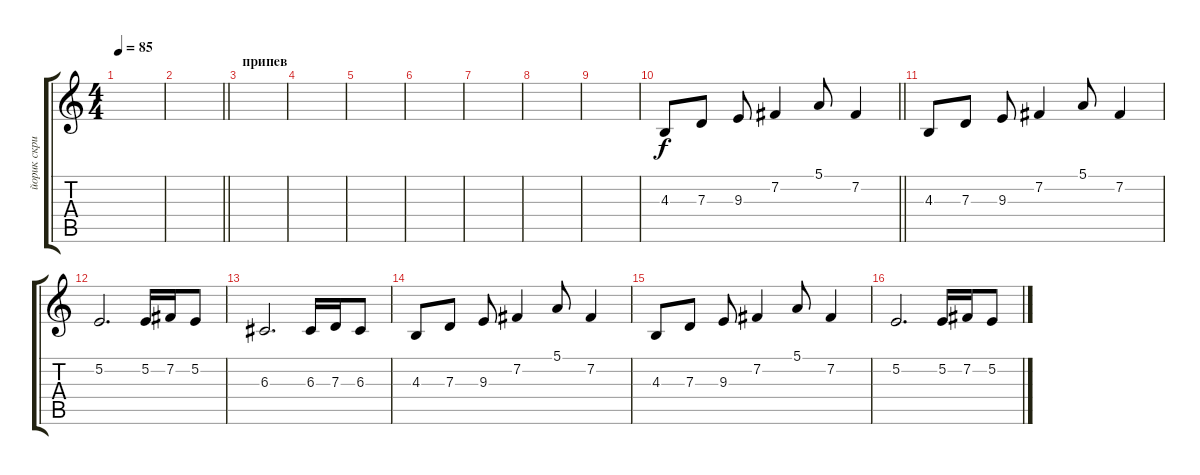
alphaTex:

\track ("йорик скрипка" "йорик скри") {instrument violin}
\staff {score tabs}
\tuning (E4 B3 G3 D3 A2 E2) {hide}
\ts (4 4)
\tempo 85
\clef g2
\ks c
|
\barLineRight lightlight
|
\section ("" "припев")
|
|
|
|
|
|
|
\barLineRight lightlight
4.3.8 7.3.8 9.3.8 7.2.4 5.1.8 7.2.4 |
4.3.8 7.3.8 9.3.8 7.2.4 5.1.8 7.2.4 |
5.2.2{d} 5.2.16 7.2.16 5.2.8 |
6.3.2{d} 6.3.16 7.3.16 6.3.8 |
4.3.8 7.3.8 9.3.8 7.2.4 5.1.8 7.2.4 |
4.3.8 7.3.8 9.3.8 7.2.4 5.1.8 7.2.4 |
5.2.2{d} 5.2.16 7.2.16 5.2.8
